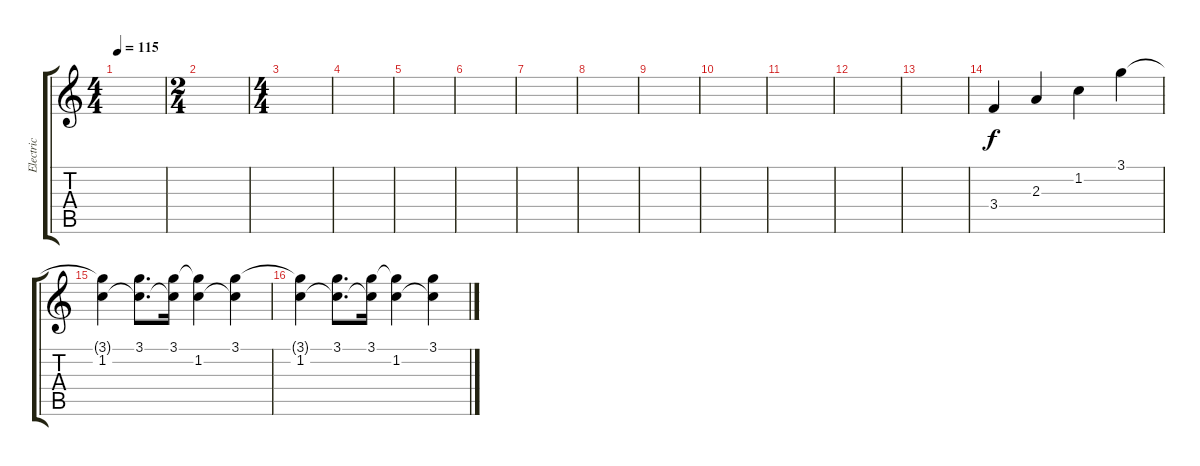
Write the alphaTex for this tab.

\track ("Electric" "Electric") {instrument overdrivenguitar}
\staff {score tabs}
\tuning (E4 B3 G3 D3 A2 E2) {hide}
\ts (4 4)
\tempo 115
\clef g2
\ks c
|
\ts (2 4)
|
\ts (4 4)
|
|
|
|
|
|
|
|
|
|
|
3.4.4 2.3.4 1.2.4 3.1.4 |
(3.1{t} 1.2).4 (3.1 1.2{t}).8{d} (3.1 1.2{t}).16 (3.1{t} 1.2).4 (3.1 1.2{t}).4 |
(3.1{t} 1.2).4 (3.1 1.2{t}).8{d} (3.1 1.2{t}).16 (3.1{t} 1.2).4 (3.1 1.2{t}).4
